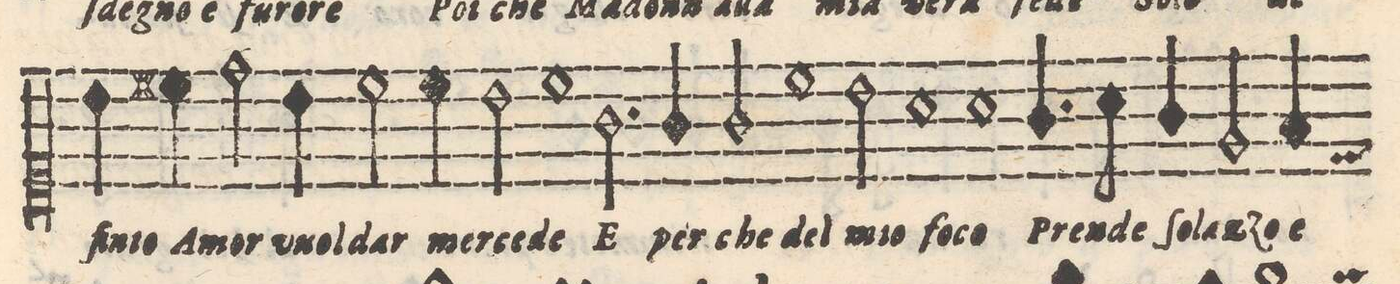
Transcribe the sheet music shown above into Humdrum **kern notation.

**kern	**text
*I"CANTO	*
*clefC1	*
*k[]	*
*met(C|)	*
*M2/1	*
4b\	fin-
4cc#X\	-to A-
2dd\	-mor
4b\	vuol-
2cc#\	-dar
=9-	=9-
4cc#yX\	mer-
2b\	-ce-
1ccny	-de
=10-	=10-
2.g\	E
4g/	per
2g/	che
1cc\	del
=11-	=11-
2b\	mio
1a	fo-
=12-	=12-
1a	-co
4.g/	Pren-
8a\	-de
4g/	ſo-
2e/	-laz-
=13-	=13-
4f/	-zo e
*-	*-
